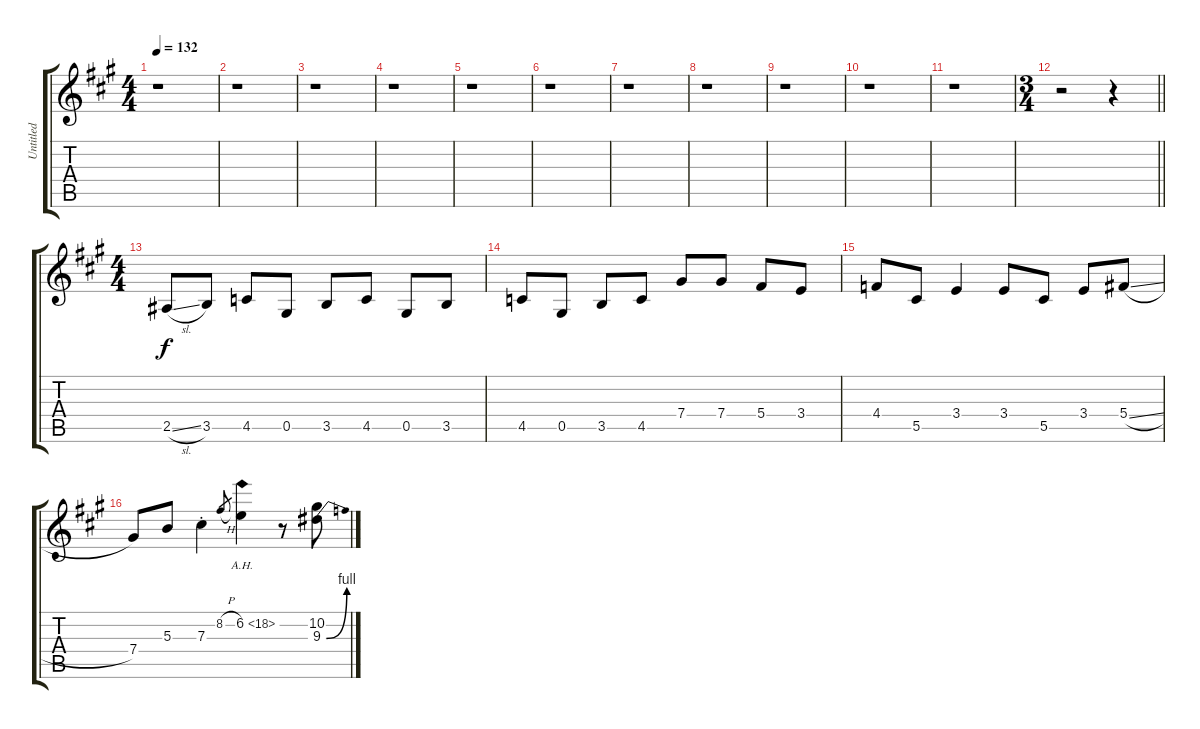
\track ("Untitled" "Untitled") {instrument distortionguitar}
\staff {score tabs}
\tuning (Eb4 Bb3 Gb3 Db3 Ab2 Eb2) {hide}
\ts (4 4)
\tempo 132
\clef g2
\ks a
r.1{dy f} |
r.1 |
r.1 |
r.1 |
r.1 |
r.1 |
r.1 |
r.1 |
r.1 |
r.1 |
r.1 |
\ts (3 4)
\barLineRight lightlight
r.2 r.4 |
\ts (4 4)
2.5{sl}.8 3.5.8 4.5.8 0.5.8 3.5.8 4.5.8 0.5.8 3.5.8 |
4.5.8 0.5.8 3.5.8 4.5.8 7.4.8 7.4.8 5.4.8 3.4.8 |
4.4.8 5.5.8 3.4.4 3.4.8 5.5.8 3.4.8 5.4{sl}.8 |
7.4.8 5.3.8 7.3{st}.4 8.2{h}.8{gr} 6.2{ah 12}.4 r.8 (10.2 9.3{be (bend 0 0 60 4)}).8
